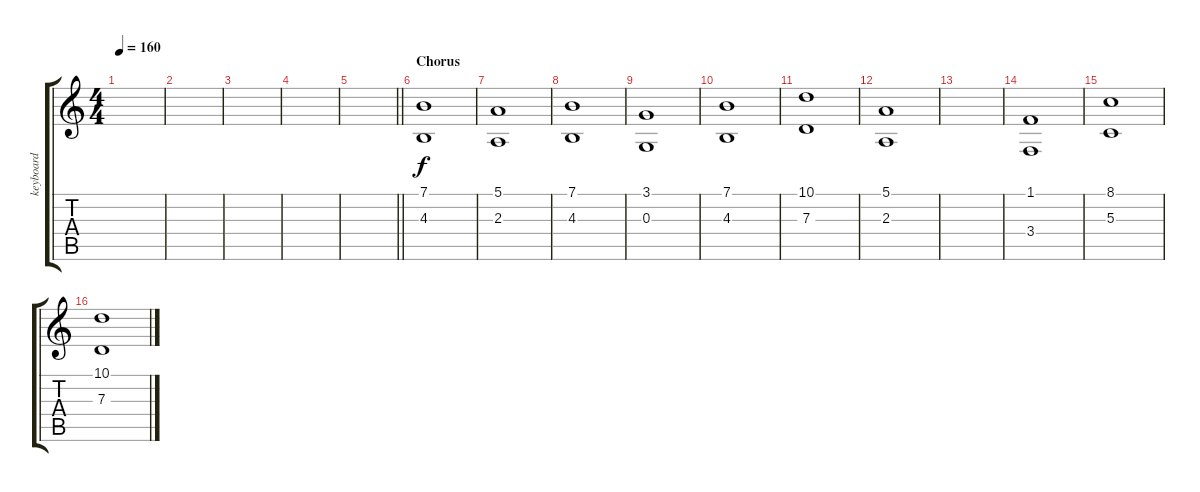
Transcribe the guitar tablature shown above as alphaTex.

\track ("keyboard" "keyboard") {instrument stringensemble1}
\staff {score tabs}
\tuning (E4 B3 G3 D3 A2 E2) {hide}
\ts (4 4)
\tempo 160
\clef g2
\ks c
|
|
|
|
\barLineRight lightlight
|
\section ("" "Chorus")
(7.1 4.3).1 |
(5.1 2.3).1 |
(7.1 4.3).1 |
(3.1 0.3).1 |
(7.1 4.3).1 |
(10.1 7.3).1 |
(5.1 2.3).1 |
|
(1.1 3.4).1 |
(8.1 5.3).1 |
(10.1 7.3).1
